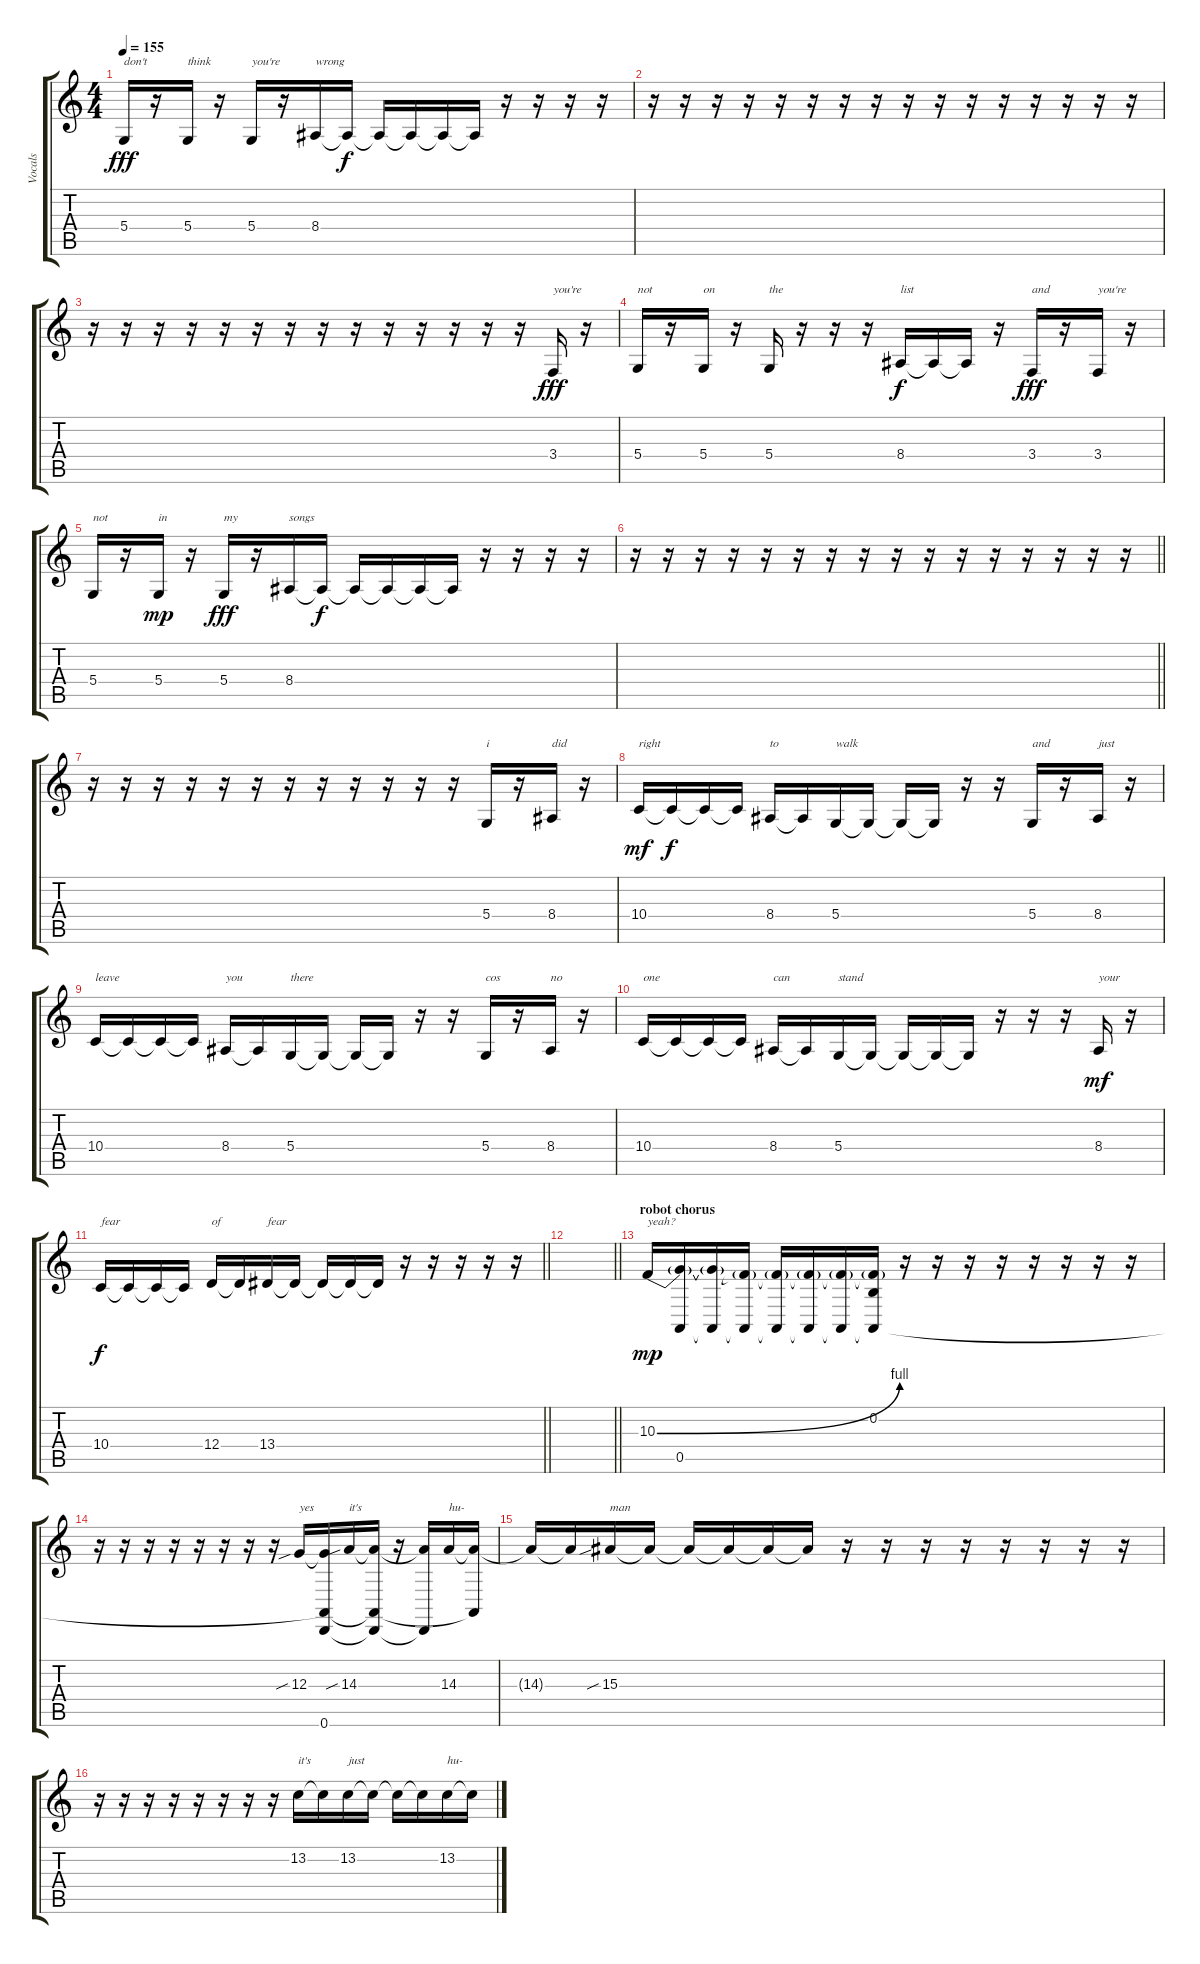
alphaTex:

\track ("Vocals" "Vocals") {instrument drawbarorgan}
\staff {score tabs}
\tuning (E4 B3 G3 D3 A2 D2) {hide}
\ts (4 4)
\tempo 155
\clef g2
\ks c
5.4.16{txt "don't" dy fff} r.16 5.4.16{txt "think"} r.16 5.4.16{txt "you're"} r.16 8.4.16{txt "wrong"} 8.4{t}.16{dy f} 8.4{t}.16 8.4{t}.16 8.4{t}.16 8.4{t}.16 r.16 r.16 r.16 r.16 |
r.16 r.16 r.16 r.16 r.16 r.16 r.16 r.16 r.16 r.16 r.16 r.16 r.16 r.16 r.16 r.16 |
r.16 r.16 r.16 r.16 r.16 r.16 r.16 r.16 r.16 r.16 r.16 r.16 r.16 r.16 3.4.16{txt "you're" dy fff} r.16 |
5.4.16{txt "not"} r.16 5.4.16{txt "on"} r.16 5.4.16{txt "the"} r.16 r.16 r.16 8.4.16{txt "list" dy f} 8.4{t}.16 8.4{t}.16 r.16 3.4.16{txt "and" dy fff} r.16 3.4.16{txt "you're"} r.16 |
5.4.16{txt "not"} r.16 5.4.16{txt "in" dy mp} r.16 5.4.16{txt "my" dy fff} r.16 8.4.16{txt "songs"} 8.4{t}.16{dy f} 8.4{t}.16 8.4{t}.16 8.4{t}.16 8.4{t}.16 r.16 r.16 r.16 r.16 |
\barLineRight lightlight
r.16 r.16 r.16 r.16 r.16 r.16 r.16 r.16 r.16 r.16 r.16 r.16 r.16 r.16 r.16 r.16 |
r.16 r.16 r.16 r.16 r.16 r.16 r.16 r.16 r.16 r.16 r.16 r.16 5.4.16{txt "i"} r.16 8.4.16{txt "did"} r.16 |
10.4.16{txt "right" dy mf} 10.4{t}.16{dy f} 10.4{t}.16 10.4{t}.16 8.4.16{txt "to"} 8.4{t}.16 5.4.16{txt "walk"} 5.4{t}.16 5.4{t}.16 5.4{t}.16 r.16 r.16 5.4.16{txt "and"} r.16 8.4.16{txt "just"} r.16 |
10.4.16{txt "leave"} 10.4{t}.16 10.4{t}.16 10.4{t}.16 8.4.16{txt "you"} 8.4{t}.16 5.4.16{txt "there"} 5.4{t}.16 5.4{t}.16 5.4{t}.16 r.16 r.16 5.4.16{txt "cos"} r.16 8.4.16{txt "no"} r.16 |
10.4.16{txt "one"} 10.4{t}.16 10.4{t}.16 10.4{t}.16 8.4.16{txt "can"} 8.4{t}.16 5.4.16{txt "stand"} 5.4{t}.16 5.4{t}.16 5.4{t}.16 5.4{t}.16 r.16 r.16 r.16 8.4.16{txt "your" dy mf} r.16 |
\barLineRight lightlight
10.4.16{txt "fear" dy f} 10.4{t}.16 10.4{t}.16 10.4{t}.16 12.4.16{txt "of"} 12.4{t}.16 13.4.16{txt "fear"} 13.4{t}.16 13.4{t}.16 13.4{t}.16 13.4{t}.16 r.16 r.16 r.16 r.16 r.16 |
\barLineRight lightlight
|
\section ("" "robot chorus")
10.3{be (bend 0 0 60 4)}.16{txt "yeah?" dy mp instrument lead2sawtooth} (10.3{t} 0.5).16 (10.3{t} 0.5{t}).16 (10.3{t} 0.5{t}).16 (10.3{t} 0.5{t}).16 (10.3{t} 0.5{t}).16 (10.3{t} 0.5{t}).16 (0.2 10.3{t} 0.5{t}).16 r.16 r.16 r.16 r.16 r.16 r.16 r.16 r.16 |
r.16 r.16 r.16 r.16 r.16 r.16 r.16 r.16 12.3{sib}.16{txt "yes"} (12.3{t} 0.5{t} 0.6).16 14.3{sib}.16{txt "it's"} (14.3{t} 0.5{t} 0.6{t}).16 r.16 (14.3{t} 0.6{t}).16 14.3.16{txt "hu-"} (14.3{t} 0.5{t}).16 |
14.3{t}.16 14.3{t}.16 15.3{sib}.16{txt "man"} 15.3{t}.16 15.3{t}.16 15.3{t}.16 15.3{t}.16 15.3{t}.16 r.16 r.16 r.16 r.16 r.16 r.16 r.16 r.16 |
r.16 r.16 r.16 r.16 r.16 r.16 r.16 r.16 13.2.16{txt "it's"} 13.2{t}.16 13.2.16{txt "just"} 13.2{t}.16 13.2{t}.16 13.2{t}.16 13.2.16{txt "hu-"} 13.2{t}.16
